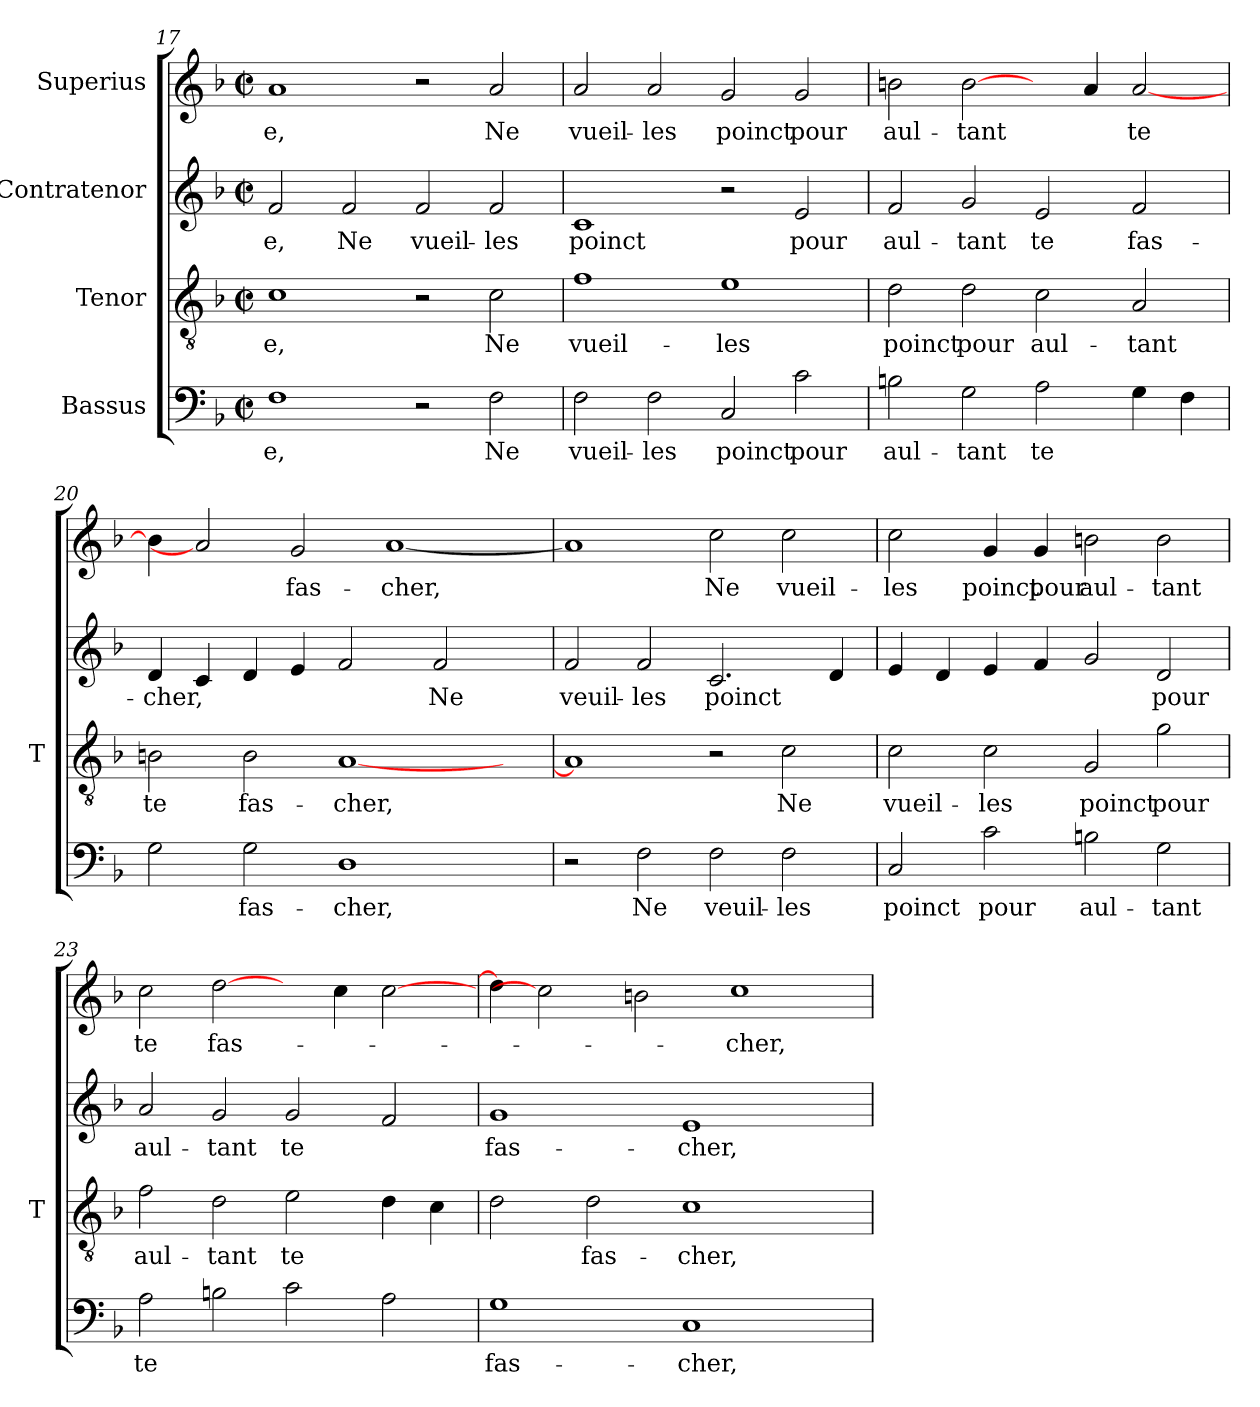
**kern	**text	**kern	**text	**kern	**text	**kern	**text
*part4	*part4	*part3	*part3	*part2	*part2	*part1	*part1
*staff4	*staff4	*staff3	*staff3	*staff2	*staff2	*staff1	*staff1
*I"Bassus	*	*I"Tenor	*	*I"Contratenor	*	*I"Superius	*
*	*	*I'T	*	*	*	*	*
*clefF4	*	*clefGv2	*	*clefG2	*	*clefG2	*
*k[b-]	*	*k[b-]	*	*k[b-]	*	*k[b-]	*
*F:	*	*F:	*	*F:	*	*F:	*
*M2/2	*	*M2/2	*	*M2/2	*	*M2/2	*
*met(c|)	*	*met(c|)	*	*met(c|)	*	*met(c|)	*
=17	=17	=17	=17	=17	=17	=17	=17
1F	-e,	1c	-e,	2f	-e,	1a	-e,
.	.	.	.	2f	-Ne	.	.
2r	.	2r	.	2f	vueil-	2r	.
2F	-Ne	2c	-Ne	2f	-les	2a	-Ne
=18	=18	=18	=18	=18	=18	=18	=18
2F	vueil-	1f	vueil-	1c	-poinct	2a	vueil-
2F	-les	.	.	.	.	2a	-les
2C	-poinct	1e	-les	2r	.	2g	-poinct
2c	-pour	.	.	2e	-pour	2g	-pour
=19	=19	=19	=19	=19	=19	=19	=19
2Bn	aul-	2d	-poinct	2f	aul-	2b	aul-
2G	-tant	2d	-pour	2g	-tant	[2b	-tant
2A	-te	2c	aul-	2e	-te	4ryy	.
.	.	.	.	.	.	4a	.
4G	.	2A	-tant	2f	fas-	[2a	-te
4F	.	.	.	.	.	.	.
=20	=20	=20	=20	=20	=20	=20	=20
2G	.	2Bn	-te	4d	-cher,	4b]	.
.	.	.	.	4c	.	2a]	.
2G	fas-	2B	fas-	4d	.	.	.
.	.	.	.	4e	.	2g	fas-
1D	-cher,	[1A	-cher,	2f	.	.	.
.	.	.	.	.	.	[1a	-cher,
.	.	.	.	2f	-Ne	.	.
4ryy	.	4ryy	.	4ryy	.	.	.
=21	=21	=21	=21	=21	=21	=21	=21
2r	.	1A]	.	2f	veuil-	1a]	.
2F	-Ne	.	.	2f	-les	.	.
2F	veuil-	2r	.	2.c	-poinct	2cc	-Ne
2F	-les	2c	-Ne	.	.	2cc	vueil-
.	.	.	.	4d	.	.	.
=22	=22	=22	=22	=22	=22	=22	=22
2C	-poinct	2c	vueil-	4e	.	2cc	-les
.	.	.	.	4d	.	.	.
2c	-pour	2c	-les	4e	.	4g	-poinct
.	.	.	.	4f	.	4g	-pour
2Bn	aul-	2G	-poinct	2g	.	2b	aul-
2G	-tant	2g	-pour	2d	-pour	2b	-tant
!!LO:PB:g=z
=23	=23	=23	=23	=23	=23	=23	=23
2A	-te	2f	aul-	2a	aul-	2cc	-te
2Bn	.	2d	-tant	2g	-tant	[2dd	fas-
2c	.	2e	-te	2g	-te	4ryy	.
.	.	.	.	.	.	4cc	.
2A	.	4d	.	2f	.	[2cc	.
.	.	4c	.	.	.	.	.
=24	=24	=24	=24	=24	=24	=24	=24
1G	fas-	2d	.	1g	fas-	4dd]	.
.	.	.	.	.	.	2cc]	.
.	.	2d	fas-	.	.	.	.
.	.	.	.	.	.	2bn	.
1C	-cher,	1c	-cher,	1e	-cher,	.	.
.	.	.	.	.	.	1cc	-cher,
4ryy	.	4ryy	.	4ryy	.	.	.
=	=	=	=	=	=	=	=
*-	*-	*-	*-	*-	*-	*-	*-
